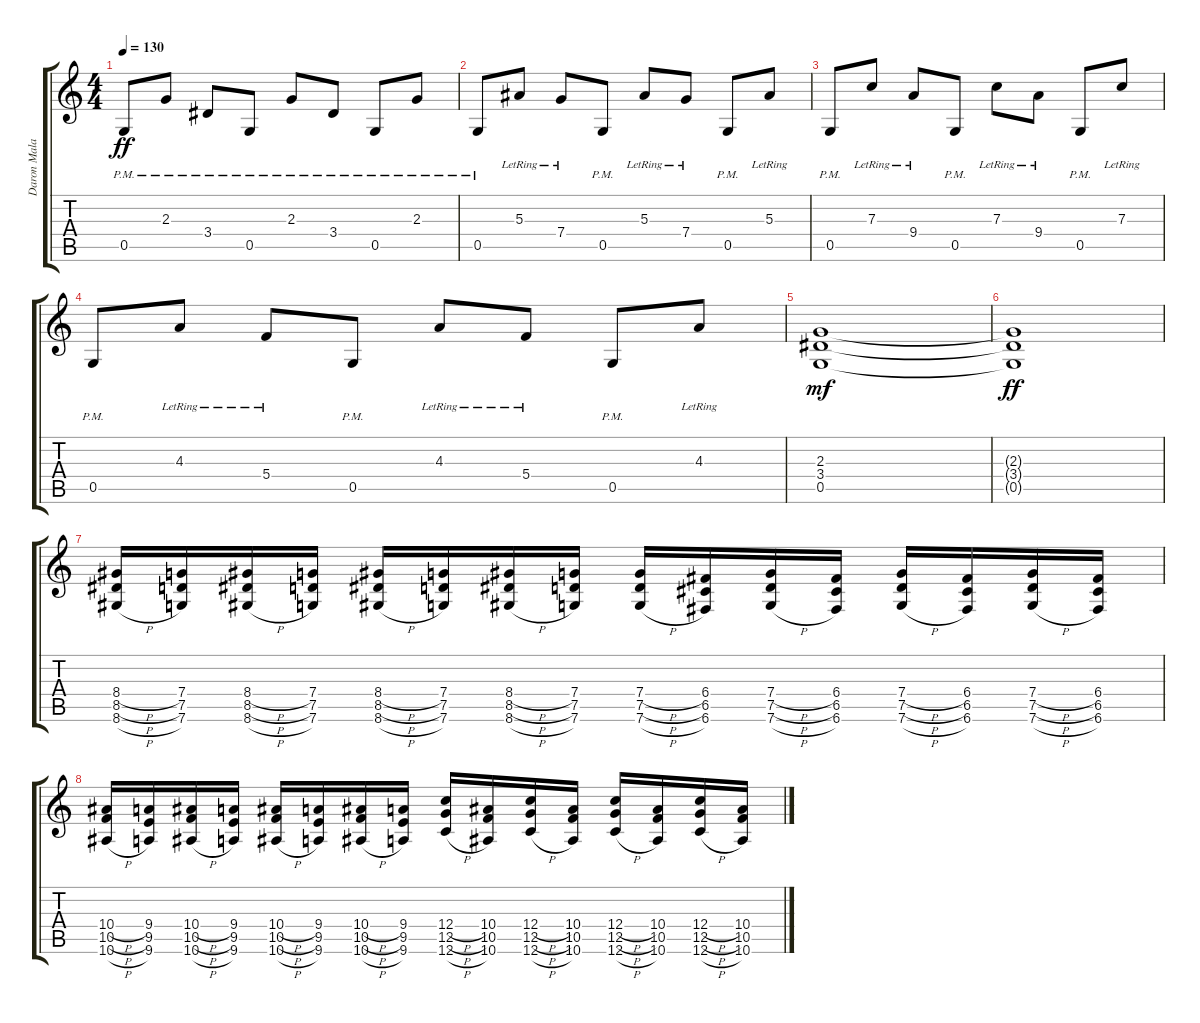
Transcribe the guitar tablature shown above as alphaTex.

\track ("Daron Malakian" "Daron Mala") {instrument distortionguitar}
\staff {score tabs}
\tuning (D4 A3 F3 C3 G2 C2) {hide}
\ts (4 4)
\tempo 130
\clef g2
\ks c
0.5{pm}.8{dy ff} 2.3{pm}.8 3.4{pm}.8 0.5{pm}.8 2.3{pm}.8 3.4{pm}.8 0.5{pm}.8 2.3{pm}.8 |
0.5{pm}.8 5.3{lr}.8 7.4{lr}.8 0.5{pm}.8 5.3{lr}.8 7.4{lr}.8 0.5{pm}.8 5.3{lr}.8 |
0.5{pm}.8 7.3{lr}.8 9.4{lr}.8 0.5{pm}.8 7.3{lr}.8 9.4{lr}.8 0.5{pm}.8 7.3{lr}.8 |
0.5{pm}.8 4.3{lr}.8 5.4{lr}.8 0.5{pm}.8 4.3{lr}.8 5.4{lr}.8 0.5{pm}.8 4.3{lr}.8 |
(2.3 3.4 0.5).1{dy mf} |
(2.3{t} 3.4{t} 0.5{t}).1{dy ff} |
(8.4{h} 8.5{h} 8.6{h}).16 (7.4 7.5 7.6).16 (8.4{h} 8.5{h} 8.6{h}).16 (7.4 7.5 7.6).16 (8.4{h} 8.5{h} 8.6{h}).16 (7.4 7.5 7.6).16 (8.4{h} 8.5{h} 8.6{h}).16 (7.4 7.5 7.6).16 (7.4{h} 7.5{h} 7.6{h}).16 (6.4 6.5 6.6).16 (7.4{h} 7.5{h} 7.6{h}).16 (6.4 6.5 6.6).16 (7.4{h} 7.5{h} 7.6{h}).16 (6.4 6.5 6.6).16 (7.4{h} 7.5{h} 7.6{h}).16 (6.4 6.5 6.6).16 |
(10.4{h} 10.5{h} 10.6{h}).16 (9.4 9.5 9.6).16 (10.4{h} 10.5{h} 10.6{h}).16 (9.4 9.5 9.6).16 (10.4{h} 10.5{h} 10.6{h}).16 (9.4 9.5 9.6).16 (10.4{h} 10.5{h} 10.6{h}).16 (9.4 9.5 9.6).16 (12.4{h} 12.5{h} 12.6{h}).16 (10.4 10.5 10.6).16 (12.4{h} 12.5{h} 12.6{h}).16 (10.4 10.5 10.6).16 (12.4{h} 12.5{h} 12.6{h}).16 (10.4 10.5 10.6).16 (12.4{h} 12.5{h} 12.6{h}).16 (10.4 10.5 10.6).16
